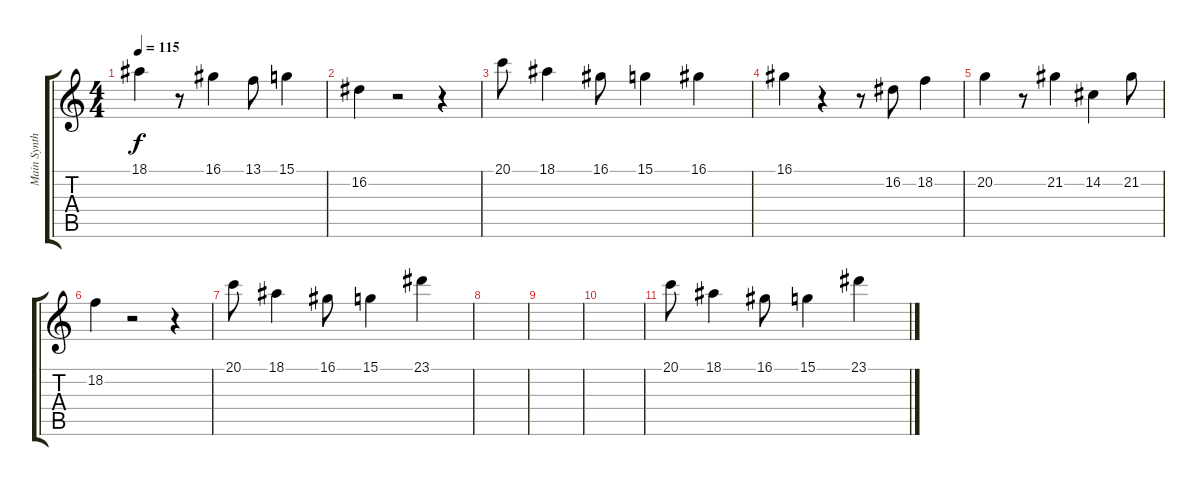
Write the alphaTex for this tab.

\track ("Main Synth" "Main Synth") {instrument synthstrings1}
\staff {score tabs}
\tuning (E4 B3 G3 D3 A2 E2) {hide}
\ts (4 4)
\tempo 115
\clef g2
\ks c
18.1.4{dy f} r.8 16.1.4 13.1.8 15.1.4 |
16.2.4 r.2 r.4 |
20.1.8 18.1.4 16.1.8 15.1.4 16.1.4 |
16.1.4 r.4 r.8 16.2.8 18.2.4 |
20.2.4 r.8 21.2.4 14.2.4 21.2.8 |
18.2.4 r.2 r.4 |
20.1.8 18.1.4 16.1.8 15.1.4 23.1.4 |
|
|
|
20.1.8 18.1.4 16.1.8 15.1.4 23.1.4
